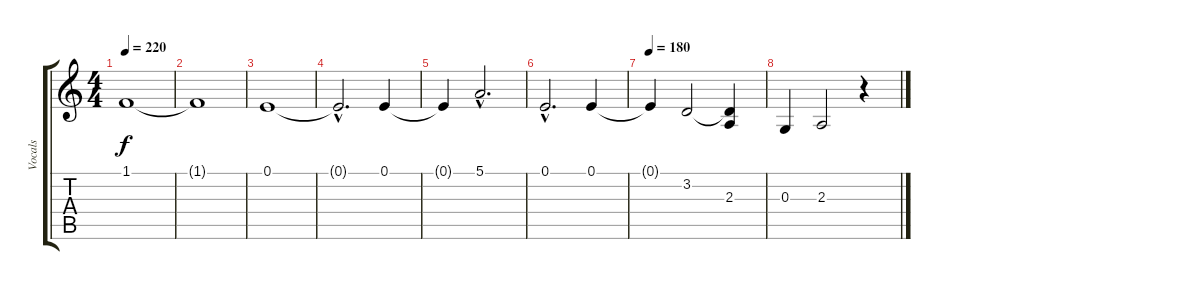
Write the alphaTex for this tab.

\track ("Vocals" "Vocals") {instrument sopranosax}
\staff {score tabs}
\tuning (E4 B3 G3 D3 A2 E2) {hide}
\ts (4 4)
\tempo 220
\clef g2
\ks c
1.1.1{dy f} |
1.1{t}.1 |
0.1.1 |
0.1{hac t}.2{d} 0.1.4 |
0.1{t}.4 5.1{hac}.2{d} |
0.1{hac}.2{d} 0.1.4 |
\tempo 180
0.1{t}.4 3.2.2 (3.2{t} 2.3).4 |
0.3.4 2.3.2 r.4
